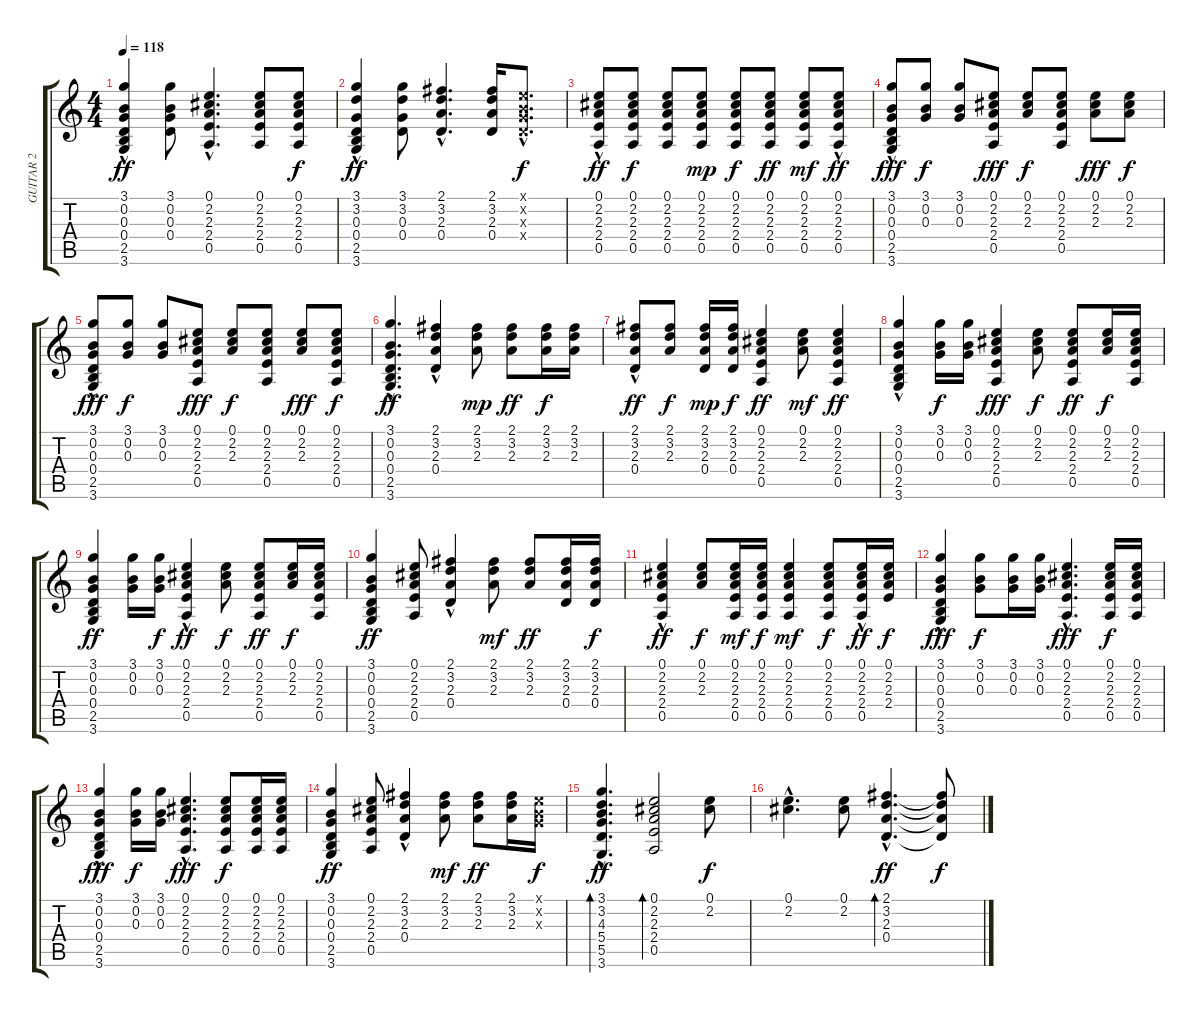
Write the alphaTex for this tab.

\track ("GUITAR 2" "GUITAR 2") {instrument acousticguitarsteel}
\staff {score tabs}
\tuning (E4 B3 G3 D3 A2 E2) {hide}
\ts (4 4)
\tempo 118
\clef g2
\ks c
(3.1{hac} 0.2{hac} 0.3{hac} 0.4 2.5 3.6).4{dy ff} (3.1 0.2 0.3 0.4).8 (0.1{hac} 2.2{hac} 2.3{hac} 2.4{hac} 0.5{hac}).4{d} (0.1 2.2 2.3 2.4 0.5).8 (0.1 2.2 2.3 2.4 0.5).8{dy f} |
(3.1{hac} 3.2{hac} 0.3 0.4 2.5 3.6).4{dy ff} (3.1 3.2 0.3 0.4).8 (2.1 3.2 2.3 0.4{hac}).4{d} (2.1 3.2 2.3 0.4).16 (0.1{hac x} 0.2{hac x} 0.3{hac x} 0.4{hac x}).8{d dy f} |
(0.1{hac} 2.2 2.3 2.4 0.5).8{dy ff} (0.1 2.2 2.3 2.4 0.5).8{dy f} (0.1 2.2 2.3 2.4 0.5).8 (0.1 2.2 2.3 2.4 0.5).8{dy mp} (0.1 2.2 2.3 2.4 0.5).8{dy f} (0.1 2.2 2.3 2.4 0.5).8{dy ff} (0.1 2.2 2.3 2.4 0.5).8{dy mf} (0.1 2.2{hac} 2.3 2.4 0.5).8{dy ff} |
(3.1 0.2{hac} 0.3 0.4 2.5 3.6).8{dy fff} (3.1 0.2 0.3).8{dy f} (3.1 0.2 0.3).8 (0.1 2.2 2.3 2.4 0.5).8{dy fff} (0.1 2.2 2.3).8{dy f} (0.1 2.2 2.3 2.4 0.5).8 (0.1 2.2 2.3).8{dy fff} (0.1 2.2 2.3).8{dy f} |
(3.1 0.2{hac} 0.3 0.4 2.5 3.6).8{dy fff} (3.1 0.2 0.3).8{dy f} (3.1 0.2 0.3).8 (0.1 2.2 2.3 2.4 0.5).8{dy fff} (0.1 2.2 2.3).8{dy f} (0.1 2.2 2.3 2.4 0.5).8 (0.1 2.2 2.3).8{dy fff} (0.1 2.2 2.3 2.4 0.5).8{dy f} |
(3.1{hac} 0.2{hac} 0.3{hac} 0.4{hac} 2.5{hac} 3.6{hac}).4{d dy ff} (2.1 3.2 2.3{hac} 0.4).4 (2.1 3.2 2.3).8{dy mp} (2.1 3.2 2.3).8{dy ff} (2.1 3.2 2.3).16{dy f} (2.1 3.2 2.3).16 |
(2.1{hac} 3.2 2.3 0.4).8{dy ff} (2.1 3.2 2.3).8{dy f} (2.1 3.2 2.3 0.4).16{dy mp} (2.1 3.2 2.3 0.4).16{dy f} (0.1 2.2 2.3 2.4 0.5).4{dy ff} (0.1 2.2 2.3).8{dy mf} (0.1 2.2 2.3 2.4 0.5).4{dy ff} |
(3.1 0.2{hac} 0.3 0.4 2.5 3.6).4 (3.1 0.2 0.3).16{dy f} (3.1 0.2 0.3).16 (0.1 2.2 2.3 2.4 0.5).4{dy fff} (0.1 2.2 2.3).8{dy f} (0.1 2.2 2.3 2.4 0.5).8{dy ff} (0.1 2.2 2.3).16{dy f} (0.1 2.2 2.3 2.4 0.5).16 |
(3.1 0.2 0.3 0.4 2.5 3.6).4{dy ff} (3.1 0.2 0.3).16 (3.1 0.2 0.3).16{dy f} (0.1 2.2 2.3 2.4{hac} 0.5).4{dy ff} (0.1 2.2 2.3).8{dy f} (0.1 2.2 2.3 2.4 0.5).8{dy ff} (0.1 2.2 2.3).16{dy f} (0.1 2.2 2.3 2.4 0.5).16 |
(3.1 0.2 0.3 0.4 2.5 3.6).4{dy ff} (0.1 2.2 2.3 2.4 0.5).8 (2.1 3.2 2.3{hac} 0.4).4 (2.1 3.2 2.3).8{dy mf} (2.1 3.2 2.3).8{dy ff} (2.1 3.2 2.3 0.4).16 (2.1 3.2 2.3 0.4).16{dy f} |
(0.1{hac} 2.2 2.3 2.4 0.5).4{dy ff} (0.1 2.2 2.3).8{dy f} (0.1 2.2 2.3 2.4 0.5).16{dy mf} (0.1 2.2 2.3 2.4 0.5).16{dy f} (0.1 2.2 2.3 2.4 0.5).4{dy mf} (0.1 2.2 2.3 2.4 0.5).8{dy f} (0.1 2.2{hac} 2.3 2.4 0.5).16{dy ff} (0.1 2.2 2.3 2.4).16{dy f} |
(3.1 0.2{hac} 0.3 0.4 2.5 3.6).4{dy fff} (3.1 0.2 0.3).8{dy f} (3.1 0.2 0.3).16 (3.1 0.2 0.3).16 (0.1{hac} 2.2{hac} 2.3{hac} 2.4{hac} 0.5{hac}).4{d dy fff} (0.1 2.2 2.3 2.4 0.5).16{dy f} (0.1 2.2 2.3 2.4 0.5).16 |
(3.1 0.2{hac} 0.3 0.4 2.5 3.6).4{dy fff} (3.1 0.2 0.3).16{dy f} (3.1 0.2 0.3).16 (0.1{hac} 2.2{hac} 2.3{hac} 2.4{hac} 0.5{hac}).4{d dy fff} (0.1 2.2 2.3 2.4 0.5).8{dy f} (0.1 2.2 2.3 2.4 0.5).16 (0.1 2.2 2.3 2.4 0.5).16 |
(3.1 0.2 0.3 0.4 2.5 3.6).4{dy ff} (0.1 2.2 2.3 2.4 0.5).8 (2.1 3.2 2.3{hac} 0.4).4 (2.1 3.2 2.3).8{dy mf} (2.1 3.2 2.3).8{dy ff} (2.1 3.2 2.3).16 (0.1{x} 0.2{x} 0.3{x}).16{dy f} |
(3.1{hac} 3.2{hac} 4.3{hac} 5.4{hac} 5.5{hac} 3.6{hac}).4{d bd 120 dy ff} (0.1 2.2 2.3 2.4 0.5).2{bd 120} (0.1 2.2).8{dy f} |
(0.1{hac} 2.2{hac}).4{d} (0.1 2.2).8 (2.1{hac} 3.2{hac} 2.3{hac} 0.4{hac}).4{d bd 120 dy ff} (2.1{t} 3.2{t} 2.3{t} 0.4{t}).8{dy f}
